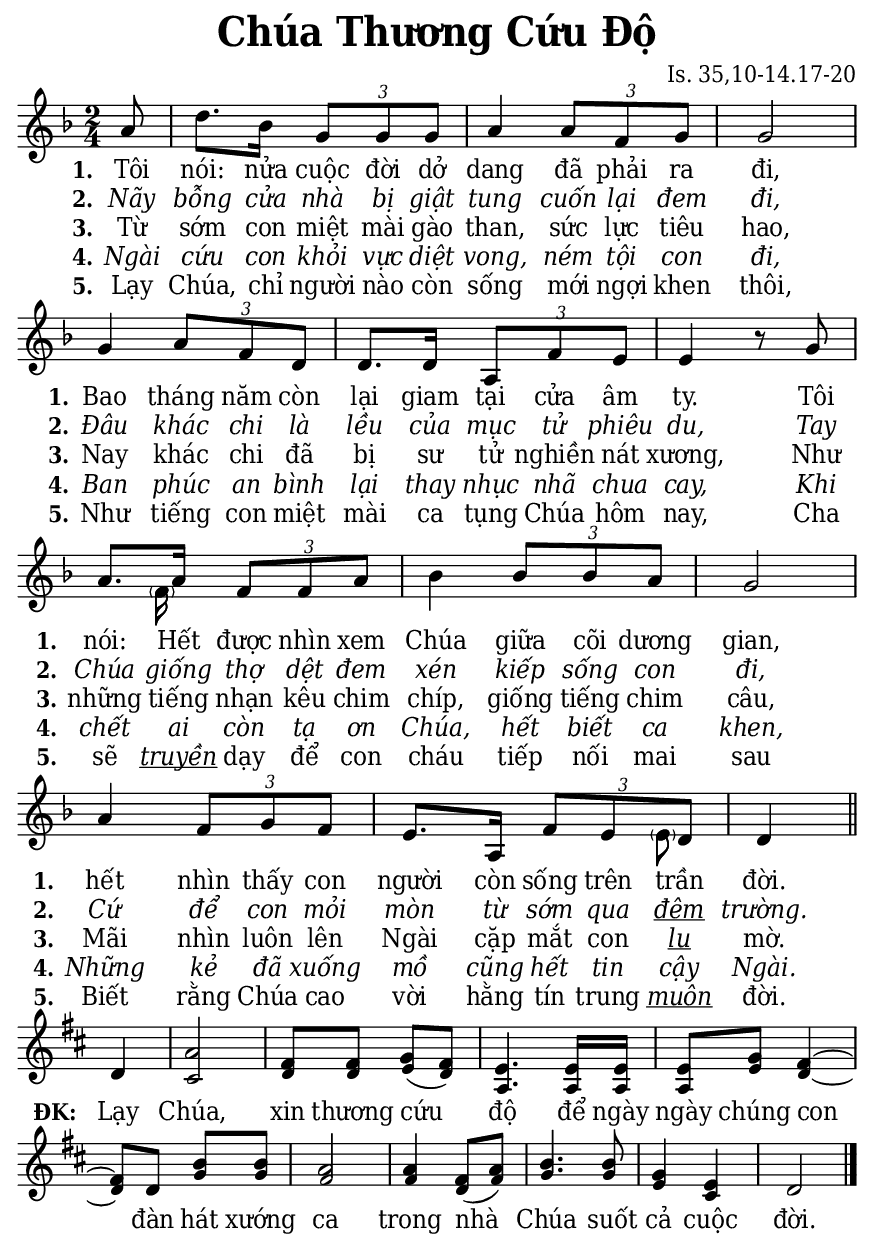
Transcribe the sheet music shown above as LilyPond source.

% Cài đặt chung\
\version "2.22.1"
\include "english.ly"

\header {
  title = \markup { \fontsize #1 "Chúa Thương Cứu Độ" }
  composer = "Is. 35,10-14.17-20"
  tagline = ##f
}

% Nhạc phiên khúc
nhacPhienKhucSop = \relative c'' {
  \partial 8 a8 |
  d8. bf16 \tuplet 3/2 { g8 g g } |
  a4 \tuplet 3/2 { a8 f g } |
  g2 |
  g4 \tuplet 3/2 { a8 f d } |
  d8. d16 \tuplet 3/2 { a8 f' e } |
  e4 r8 g |
  a8.
  <<
    {
      \voiceOne
      a16
    }
    \new Voice = "beSop" {
      \voiceTwo
      \stemDown
      \once \override NoteColumn.force-hshift = #-1.2
      \parenthesize
      f16
    }
  >>
  \oneVoice
  \tuplet 3/2 { f8 f a } |
  bf4 \tuplet 3/2 { bf8 bf a } |
  g2 |
  a4 \tuplet 3/2 { f8 g f } |
  e8. a,16 \tuplet 3/2 { f'8 e
  <<
    {
      \voiceOne
      d8
    }
    \new Voice = "beSop" {
      \voiceTwo
      \stemDown
      \once \override NoteColumn.force-hshift = #-1.2
      \parenthesize
      e8
    }
  >>
  }
  \oneVoice
  \partial 4 d4 \bar "||" \break
  
  \set Staff.explicitKeySignatureVisibility = #end-of-line-invisible
  \set Staff.printKeyCancellation = ##f
  \key d \major
  <> \tweak extra-offset #'(-7.5 . -1.8) _\markup { \bold "ĐK:" }
  \partial 4 d4 |
  a'2 |
  fs8 fs g (fs) |
  e4. e16 e |
  e8 g fs4 ~ |
  fs8 d b' b |
  a2 |
  a4 fs8 (a) |
  b4. b8 |
  g4 e |
  d2 \bar "|."
}

nhacPhienKhucAlto = \relative c' {
  r8 |
  R2*11
  r4
  
  \set Staff.explicitKeySignatureVisibility = #end-of-line-invisible
  \set Staff.printKeyCancellation = ##f
  \key d \major
  \partial 4 d4 |
  cs2 |
  d8 d e (d) |
  a4. a16 a |
  a8 e' d4 ~ |
  d8 d g g |
  fs2 |
  fs4 d8 (fs) |
  g4. g8 |
  e4 cs |
  d2
}

% Lời phiên khúc
loiPhienKhucSop = \lyrics {
  <<
    {
      \set stanza = "1."
      Tôi nói: nửa cuộc đời dở dang đã phải ra đi,
      Bao tháng năm còn lại giam tại cửa âm ty.
      Tôi nói: Hết được nhìn xem Chúa giữa cõi dương gian,
      hết nhìn thấy con người còn sống trên trần đời.
    }
    \new Lyrics {
	    \set associatedVoice = "beSop"
	    \set stanza = "2."
      \override Lyrics.LyricText.font-shape = #'italic
	    Nãy bỗng cửa nhà bị giật tung
	    cuốn lại đem đi,
	    Đâu khác chi là lều của mục tử phiêu du,
	    Tay Chúa giống thợ dệt đem xén kiếp sống con đi,
	    Cứ để con mỏi mòn từ sớm qua
	    \markup { \italic \underline "đêm" } trường.
    }
    \new Lyrics {
	    \set associatedVoice = "beSop"
	    \set stanza = "3."
	    Từ sớm con miệt mài gào than,
	    sức lực tiêu hao,
	    Nay khác chi đã bị sư tử nghiền nát xương,
	    Như những tiếng nhạn kêu chim chíp,
	    giống tiếng chim câu,
	    Mãi nhìn luôn lên Ngài cặp mắt con
	    \markup { \italic \underline "lu" } mờ.
    }
    \new Lyrics {
	    \set associatedVoice = "beSop"
	    \set stanza = "4."
      \override Lyrics.LyricText.font-shape = #'italic
	    Ngài cứu con khỏi vực diệt vong,
	    ném tội con đi,
	    Ban phúc an bình lại thay nhục nhã chua cay,
	    Khi chết ai còn tạ ơn Chúa,
	    hết biết ca khen,
	    Những kẻ đã xuống mồ cũng hết tin cậy Ngài.
    }
    \new Lyrics {
	    \set associatedVoice = "beSop"
	    \set stanza = "5."
	    Lạy Chúa, chỉ người nào còn sống mới ngợi khen thôi,
	    Như tiếng con miệt mài ca tụng Chúa hôm nay,
	    Cha sẽ \markup { \italic \underline "truyền" }
	    dạy để con cháu tiếp nối mai sau
	    Biết rằng Chúa cao vời hằng tín trung
	    \markup { \italic \underline "muôn" } đời.
    }
  >>
  %\set stanza = "ĐK:"
  \set stanza = ""
  Lạy Chúa, xin thương cứu độ
  để ngày ngày chúng con đàn hát xướng ca
  trong nhà Chúa suốt cả cuộc đời.
}

% Dàn trang
\paper {
  #(set-paper-size "a5")
  top-margin = 0.5\mm
  bottom-margin = 0.5\mm
  left-margin = 3\mm
  right-margin = 3\mm
  indent = #0
  #(define fonts
	 (make-pango-font-tree "Deja Vu Serif Condensed"
	 		       "Deja Vu Serif Condensed"
			       "Deja Vu Serif Condensed"
			       (/ 20 20)))
  print-page-number = ##f
  page-count = 1
}

TongNhip = {
  \key f \major \time 2/4
  \set Timing.beamExceptions = #'()
  \set Timing.baseMoment = #(ly:make-moment 1/4)
}

% mã nguồn cho những chức năng chưa hỗ trợ trong phiên bản lilypond hiện tại
% cung cấp bởi cộng đồng lilypond khi gửi email đến lilypond-user@gnu.org
% Đổi kích thước nốt cho bè phụ
notBePhu =
#(define-music-function (font-size music) (number? ly:music?)
   (for-some-music
     (lambda (m)
       (if (music-is-of-type? m 'rhythmic-event)
           (begin
             (set! (ly:music-property m 'tweaks)
                   (cons `(font-size . ,font-size)
                         (ly:music-property m 'tweaks)))
             #t)
           #f))
     music)
   music)

% in số phiên khúc trên mỗi dòng
#(define (add-grob-definition grob-name grob-entry)
    (set! all-grob-descriptions
          (cons ((@@ (lily) completize-grob-entry)
                 (cons grob-name grob-entry))
                all-grob-descriptions)))

#(add-grob-definition
   'StanzaNumberSpanner
   `((direction . ,LEFT)
     (font-series . bold)
     (padding . 1)
     (side-axis . ,X)
     (stencil . ,ly:text-interface::print)
     (X-offset . ,ly:side-position-interface::x-aligned-side)
     (Y-extent . ,grob::always-Y-extent-from-stencil)
     (meta . ((class . Spanner)
              (interfaces . (font-interface
                             side-position-interface
                             stanza-number-interface
                             text-interface))))))

\layout {
   \context {
     \Global
     \grobdescriptions #all-grob-descriptions
   }
   \context {
     \Score
     \remove Stanza_number_align_engraver
     \consists
       #(lambda (context)
          (let ((texts '())
                (syllables '()))
            (make-engraver
             (acknowledgers
              ((stanza-number-interface engraver grob source-engraver)
                 (set! texts (cons grob texts)))
              ((lyric-syllable-interface engraver grob source-engraver)
                 (set! syllables (cons grob syllables))))
             ((stop-translation-timestep engraver)
                (for-each
                 (lambda (text)
                   (for-each
                    (lambda (syllable)
                      (ly:pointer-group-interface::add-grob text
'side-support-elements syllable))
                    syllables))
                 texts)
                (set! syllables '())))))
   }
   \context {
     \Lyrics
     \remove Stanza_number_engraver
     \consists
       #(lambda (context)
          (let ((text #f)
                (last-stanza #f))
            (make-engraver
             ((process-music engraver)
                (let ((stanza (ly:context-property context 'stanza #f)))
                  (if (and stanza (not (equal? stanza last-stanza)))
                      (let ((column (ly:context-property context
'currentCommandColumn)))
                        (set! last-stanza stanza)
                        (if text
                            (ly:spanner-set-bound! text RIGHT column))

                        (set! text (ly:engraver-make-grob engraver
'StanzaNumberSpanner '()))
                        (ly:grob-set-property! text 'text stanza)
                        (ly:spanner-set-bound! text LEFT column)))))
             ((finalize engraver)
                (if text
                    (let ((column (ly:context-property context
'currentCommandColumn)))
                      (ly:spanner-set-bound! text RIGHT column)))))))
     \override StanzaNumberSpanner.horizon-padding = 10000
   }
}
% kết thúc mã nguồn

\score {
  \new ChoirStaff <<
    \new Staff \with {
        \consists "Merge_rests_engraver"
        printPartCombineTexts = ##f
      }
      <<
      \new Voice \TongNhip \partCombine 
        \nhacPhienKhucSop
        \notBePhu -1 { \nhacPhienKhucAlto }
      \new NullVoice = beSop \nhacPhienKhucSop
      \new Lyrics \lyricsto beSop \loiPhienKhucSop
      >>
  >>
  \layout {
    \override Lyrics.LyricSpace.minimum-distance = #0.6
    \override Score.BarNumber.break-visibility = ##(#f #f #f)
    \override Score.SpacingSpanner.uniform-stretching = ##t
  } 
}
